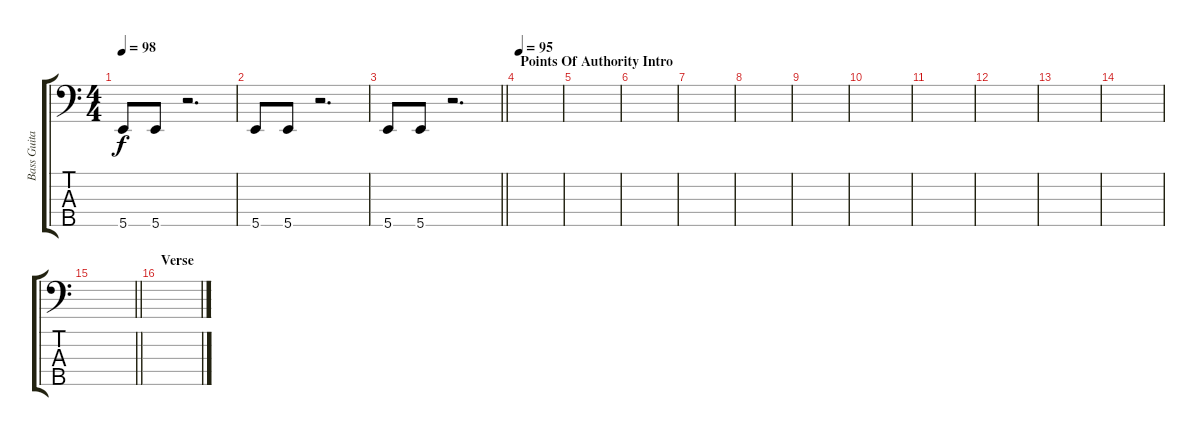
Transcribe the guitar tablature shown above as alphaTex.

\track ("Bass Guitar - Pheonix" "Bass Guita") {instrument synthbass2}
\staff {score tabs}
\tuning (G2 D2 A1 E1 B0) {hide}
\ts (4 4)
\tempo 98
\clef f4
\ks c
5.5.8{dy f volume 4} 5.5.8 r.2{d} |
5.5.8{volume 2} 5.5.8 r.2{d} |
\barLineRight lightlight
5.5.8{volume 1} 5.5.8 r.2{d} |
\section ("" "Points Of Authority Intro")
\tempo 95
|
|
|
|
|
|
|
|
|
|
|
\barLineRight lightlight
|
\section ("" "Verse")
